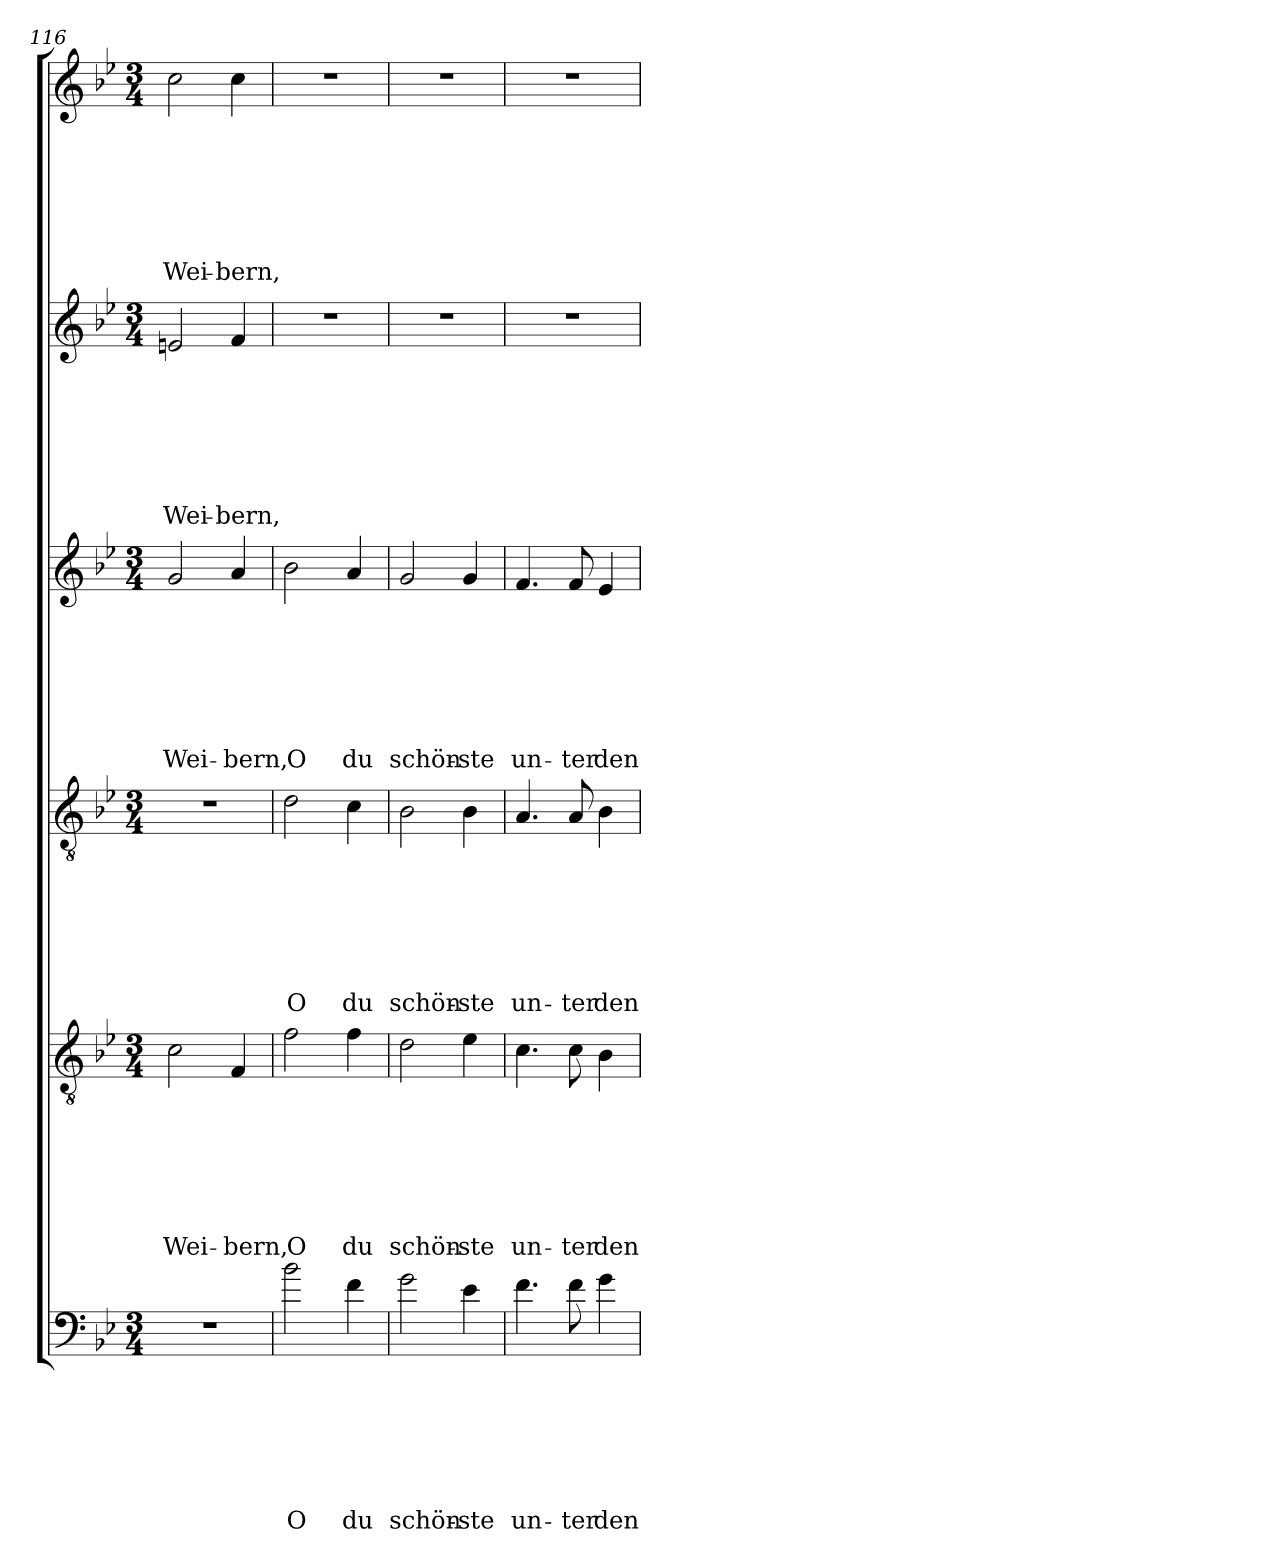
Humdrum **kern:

**kern	**text	**text	**text	**text	**text	**text	**text	**kern	**text	**text	**text	**text	**text	**text	**text	**kern	**text	**text	**text	**text	**text	**text	**text	**kern	**text	**text	**text	**text	**text	**text	**text	**kern	**text	**text	**text	**text	**text	**text	**text	**kern	**text	**text	**text	**text	**text	**text	**text
*part6	*part6	*part6	*part6	*part6	*part6	*part6	*part6	*part5	*part5	*part5	*part5	*part5	*part5	*part5	*part5	*part4	*part4	*part4	*part4	*part4	*part4	*part4	*part4	*part3	*part3	*part3	*part3	*part3	*part3	*part3	*part3	*part2	*part2	*part2	*part2	*part2	*part2	*part2	*part2	*part1	*part1	*part1	*part1	*part1	*part1	*part1	*part1
*staff6	*staff6	*staff6	*staff6	*staff6	*staff6	*staff6	*staff6	*staff5	*staff5	*staff5	*staff5	*staff5	*staff5	*staff5	*staff5	*staff4	*staff4	*staff4	*staff4	*staff4	*staff4	*staff4	*staff4	*staff3	*staff3	*staff3	*staff3	*staff3	*staff3	*staff3	*staff3	*staff2	*staff2	*staff2	*staff2	*staff2	*staff2	*staff2	*staff2	*staff1	*staff1	*staff1	*staff1	*staff1	*staff1	*staff1	*staff1
*clefF4	*	*	*	*	*	*	*	*clefGv2	*	*	*	*	*	*	*	*clefGv2	*	*	*	*	*	*	*	*clefG2	*	*	*	*	*	*	*	*clefG2	*	*	*	*	*	*	*	*clefG2	*	*	*	*	*	*	*
*ITrd8c14	*	*	*	*	*	*	*	*	*	*	*	*	*	*	*	*	*	*	*	*	*	*	*	*	*	*	*	*	*	*	*	*	*	*	*	*	*	*	*	*	*	*	*	*	*	*	*
*k[b-e-]	*	*	*	*	*	*	*	*k[b-e-]	*	*	*	*	*	*	*	*k[b-e-]	*	*	*	*	*	*	*	*k[b-e-]	*	*	*	*	*	*	*	*k[b-e-]	*	*	*	*	*	*	*	*k[b-e-]	*	*	*	*	*	*	*
*B-:	*	*	*	*	*	*	*	*B-:	*	*	*	*	*	*	*	*B-:	*	*	*	*	*	*	*	*B-:	*	*	*	*	*	*	*	*B-:	*	*	*	*	*	*	*	*B-:	*	*	*	*	*	*	*
*M3/4	*	*	*	*	*	*	*	*M3/4	*	*	*	*	*	*	*	*M3/4	*	*	*	*	*	*	*	*M3/4	*	*	*	*	*	*	*	*M3/4	*	*	*	*	*	*	*	*M3/4	*	*	*	*	*	*	*
=116	=116	=116	=116	=116	=116	=116	=116	=116	=116	=116	=116	=116	=116	=116	=116	=116	=116	=116	=116	=116	=116	=116	=116	=116	=116	=116	=116	=116	=116	=116	=116	=116	=116	=116	=116	=116	=116	=116	=116	=116	=116	=116	=116	=116	=116	=116	=116
!	!	!	!	!	!	!	!	!	!	!	!	!	!	!	!LO:LY:b	!	!	!	!	!	!	!	!	!	!	!	!	!	!	!	!LO:LY:b	!	!	!	!	!	!	!	!LO:LY:b	!	!	!	!	!	!	!	!LO:LY:b
2.r	.	.	.	.	.	.	.	2c\	.	.	.	.	.	.	Wei-	2.r	.	.	.	.	.	.	.	2g/	.	.	.	.	.	.	Wei-	2en/	.	.	.	.	.	.	Wei-	2cc\	.	.	.	.	.	.	Wei-
!	!	!	!	!	!	!	!	!	!	!	!	!	!	!	!LO:LY:b	!	!	!	!	!	!	!	!	!	!	!	!	!	!	!	!LO:LY:b	!	!	!	!	!	!	!	!LO:LY:b	!	!	!	!	!	!	!	!LO:LY:b
.	.	.	.	.	.	.	.	4F/	.	.	.	.	.	.	-bern,	.	.	.	.	.	.	.	.	4a/	.	.	.	.	.	.	-bern,	4f/	.	.	.	.	.	.	-bern,	4cc\	.	.	.	.	.	.	-bern,
=117	=117	=117	=117	=117	=117	=117	=117	=117	=117	=117	=117	=117	=117	=117	=117	=117	=117	=117	=117	=117	=117	=117	=117	=117	=117	=117	=117	=117	=117	=117	=117	=117	=117	=117	=117	=117	=117	=117	=117	=117	=117	=117	=117	=117	=117	=117	=117
!	!	!	!	!	!	!	!LO:LY:b	!	!	!	!	!	!	!	!LO:LY:b	!	!	!	!	!	!	!	!LO:LY:b	!	!	!	!	!	!	!	!LO:LY:b	!	!	!	!	!	!	!	!	!	!	!	!	!	!	!	!
2B-\	.	.	.	.	.	.	O	2f\	.	.	.	.	.	.	O	2d\	.	.	.	.	.	.	O	2b-\	.	.	.	.	.	.	O	2.r	.	.	.	.	.	.	.	2.r	.	.	.	.	.	.	.
!	!	!	!	!	!	!	!LO:LY:b	!	!	!	!	!	!	!	!LO:LY:b	!	!	!	!	!	!	!	!LO:LY:b	!	!	!	!	!	!	!	!LO:LY:b	!	!	!	!	!	!	!	!	!	!	!	!	!	!	!	!
4F\	.	.	.	.	.	.	du	4f\	.	.	.	.	.	.	du	4c\	.	.	.	.	.	.	du	4a/	.	.	.	.	.	.	du	.	.	.	.	.	.	.	.	.	.	.	.	.	.	.	.
=118	=118	=118	=118	=118	=118	=118	=118	=118	=118	=118	=118	=118	=118	=118	=118	=118	=118	=118	=118	=118	=118	=118	=118	=118	=118	=118	=118	=118	=118	=118	=118	=118	=118	=118	=118	=118	=118	=118	=118	=118	=118	=118	=118	=118	=118	=118	=118
!	!	!	!	!	!	!	!LO:LY:b	!	!	!	!	!	!	!	!LO:LY:b	!	!	!	!	!	!	!	!LO:LY:b	!	!	!	!	!	!	!	!LO:LY:b	!	!	!	!	!	!	!	!	!	!	!	!	!	!	!	!
2G\	.	.	.	.	.	.	schön-	2d\	.	.	.	.	.	.	schön-	2B-\	.	.	.	.	.	.	schön-	2g/	.	.	.	.	.	.	schön-	2.r	.	.	.	.	.	.	.	2.r	.	.	.	.	.	.	.
!	!	!	!	!	!	!	!LO:LY:b	!	!	!	!	!	!	!	!LO:LY:b	!	!	!	!	!	!	!	!LO:LY:b	!	!	!	!	!	!	!	!LO:LY:b	!	!	!	!	!	!	!	!	!	!	!	!	!	!	!	!
4E-\	.	.	.	.	.	.	-ste	4e-\	.	.	.	.	.	.	-ste	4B-\	.	.	.	.	.	.	-ste	4g/	.	.	.	.	.	.	-ste	.	.	.	.	.	.	.	.	.	.	.	.	.	.	.	.
=119	=119	=119	=119	=119	=119	=119	=119	=119	=119	=119	=119	=119	=119	=119	=119	=119	=119	=119	=119	=119	=119	=119	=119	=119	=119	=119	=119	=119	=119	=119	=119	=119	=119	=119	=119	=119	=119	=119	=119	=119	=119	=119	=119	=119	=119	=119	=119
!	!	!	!	!	!	!	!LO:LY:b	!	!	!	!	!	!	!	!LO:LY:b	!	!	!	!	!	!	!	!LO:LY:b	!	!	!	!	!	!	!	!LO:LY:b	!	!	!	!	!	!	!	!	!	!	!	!	!	!	!	!
4.F\	.	.	.	.	.	.	un-	4.c\	.	.	.	.	.	.	un-	4.A/	.	.	.	.	.	.	un-	4.f/	.	.	.	.	.	.	un-	2.r	.	.	.	.	.	.	.	2.r	.	.	.	.	.	.	.
!	!	!	!	!	!	!	!LO:LY:b	!	!	!	!	!	!	!	!LO:LY:b	!	!	!	!	!	!	!	!LO:LY:b	!	!	!	!	!	!	!	!LO:LY:b	!	!	!	!	!	!	!	!	!	!	!	!	!	!	!	!
8F\	.	.	.	.	.	.	-ter	8c\	.	.	.	.	.	.	-ter	8A/	.	.	.	.	.	.	-ter	8f/	.	.	.	.	.	.	-ter	.	.	.	.	.	.	.	.	.	.	.	.	.	.	.	.
!	!	!	!	!	!	!	!LO:LY:b	!	!	!	!	!	!	!	!LO:LY:b	!	!	!	!	!	!	!	!LO:LY:b	!	!	!	!	!	!	!	!LO:LY:b	!	!	!	!	!	!	!	!	!	!	!	!	!	!	!	!
4G\	.	.	.	.	.	.	den	4B-\	.	.	.	.	.	.	den	4B-\	.	.	.	.	.	.	den	4e-/	.	.	.	.	.	.	den	.	.	.	.	.	.	.	.	.	.	.	.	.	.	.	.
=	=	=	=	=	=	=	=	=	=	=	=	=	=	=	=	=	=	=	=	=	=	=	=	=	=	=	=	=	=	=	=	=	=	=	=	=	=	=	=	=	=	=	=	=	=	=	=
*-	*-	*-	*-	*-	*-	*-	*-	*-	*-	*-	*-	*-	*-	*-	*-	*-	*-	*-	*-	*-	*-	*-	*-	*-	*-	*-	*-	*-	*-	*-	*-	*-	*-	*-	*-	*-	*-	*-	*-	*-	*-	*-	*-	*-	*-	*-	*-
